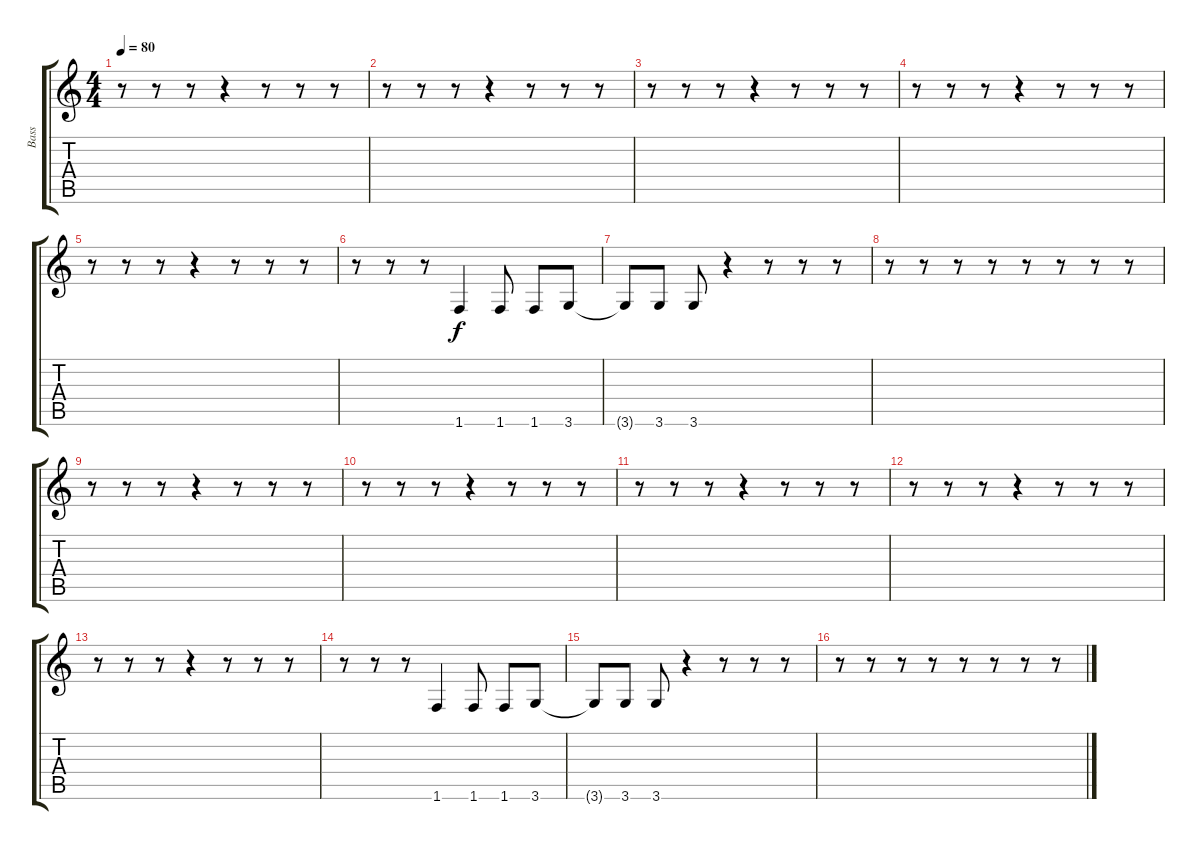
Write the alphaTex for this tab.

\track ("Bass" "Bass") {instrument electricbassfinger}
\staff {score tabs}
\tuning (E4 B3 G3 D3 A2 E2) {hide}
\ts (4 4)
\tempo 80
\clef g2
\ks c
r.8{dy f} r.8 r.8 r.4 r.8 r.8 r.8 |
r.8 r.8 r.8 r.4 r.8 r.8 r.8 |
r.8 r.8 r.8 r.4 r.8 r.8 r.8 |
r.8 r.8 r.8 r.4 r.8 r.8 r.8 |
r.8 r.8 r.8 r.4 r.8 r.8 r.8 |
r.8 r.8 r.8 1.6.4 1.6.8 1.6.8 3.6.8 |
3.6{t}.8 3.6.8 3.6.8 r.4 r.8 r.8 r.8 |
r.8 r.8 r.8 r.8 r.8 r.8 r.8 r.8 |
r.8 r.8 r.8 r.4 r.8 r.8 r.8 |
r.8 r.8 r.8 r.4 r.8 r.8 r.8 |
r.8 r.8 r.8 r.4 r.8 r.8 r.8 |
r.8 r.8 r.8 r.4 r.8 r.8 r.8 |
r.8 r.8 r.8 r.4 r.8 r.8 r.8 |
r.8 r.8 r.8 1.6.4 1.6.8 1.6.8 3.6.8 |
3.6{t}.8 3.6.8 3.6.8 r.4 r.8 r.8 r.8 |
r.8 r.8 r.8 r.8 r.8 r.8 r.8 r.8
